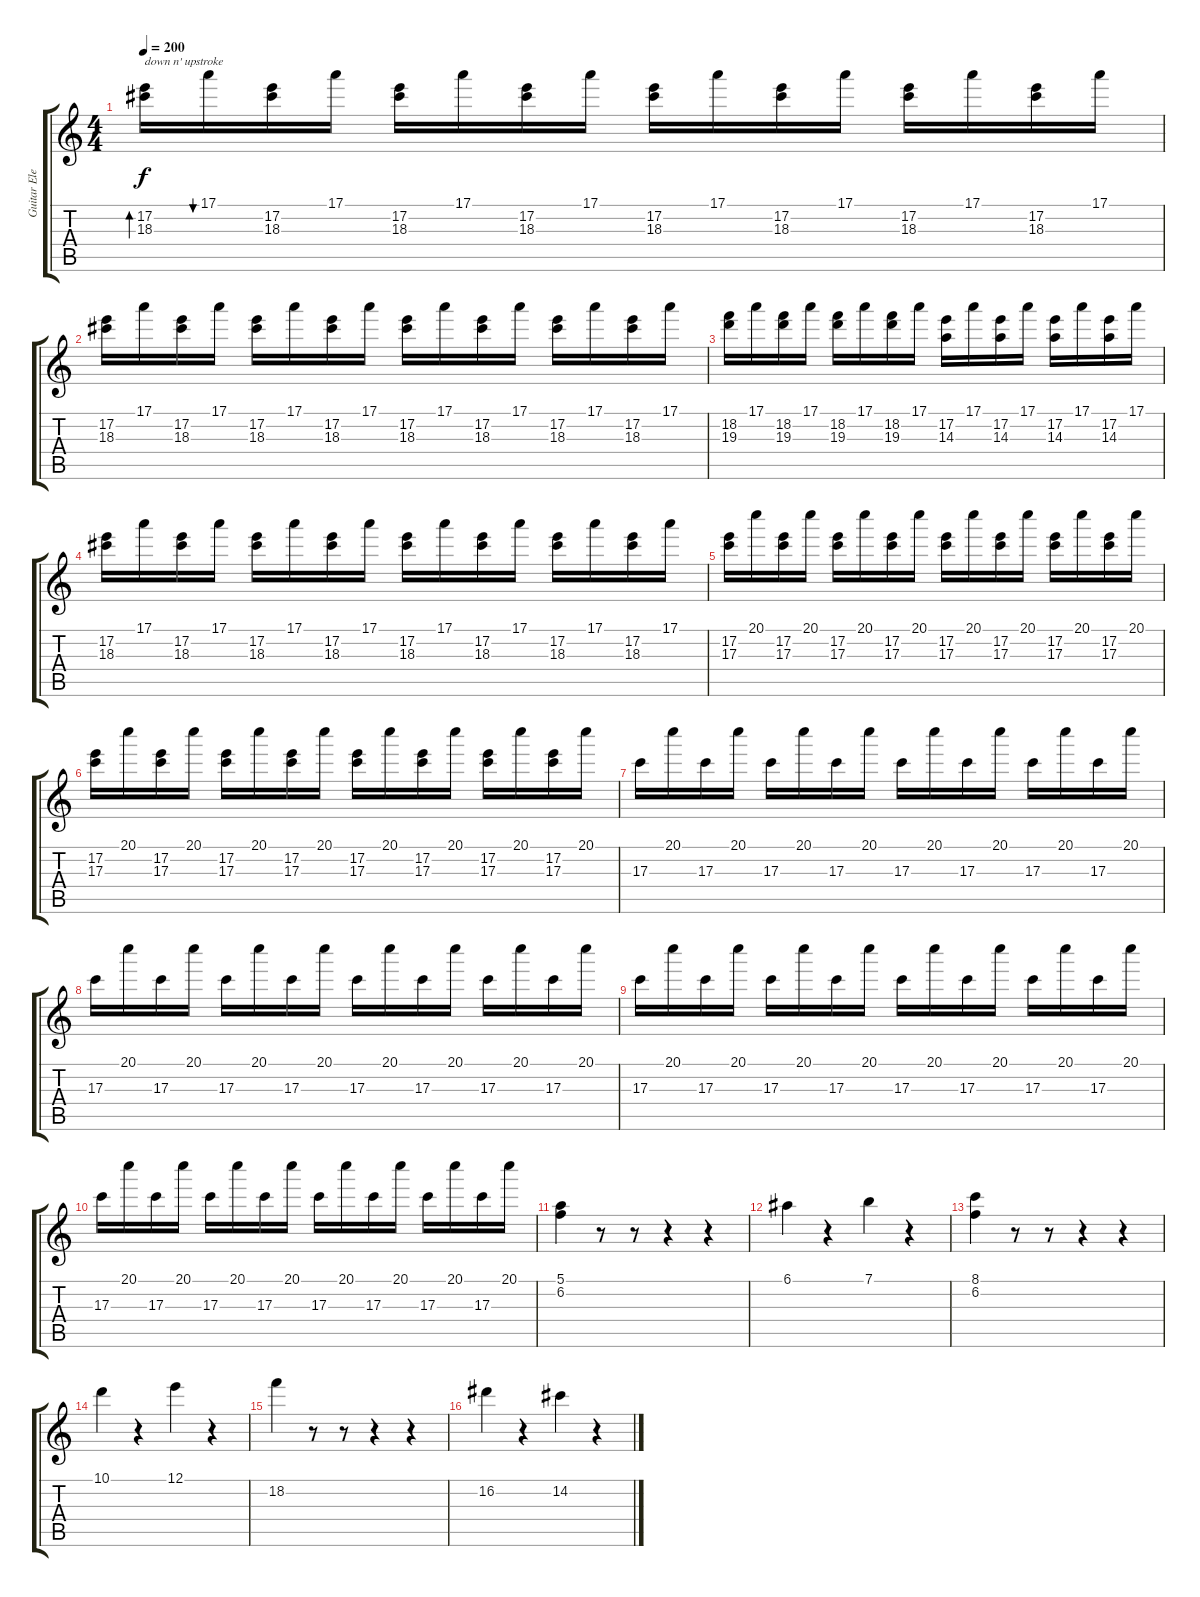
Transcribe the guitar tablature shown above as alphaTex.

\track ("Guitar Electric" "Guitar Ele") {instrument overdrivenguitar}
\staff {score tabs}
\tuning (E4 B3 G3 D3 A2 E2) {hide}
\ts (4 4)
\tempo 200
\clef g2
\ks c
(17.2 18.3).16{bd 60 txt "down n' upstroke" dy f} 17.1.16{bu 60} (17.2 18.3).16 17.1.16 (17.2 18.3).16 17.1.16 (17.2 18.3).16 17.1.16 (17.2 18.3).16 17.1.16 (17.2 18.3).16 17.1.16 (17.2 18.3).16 17.1.16 (17.2 18.3).16 17.1.16 |
(17.2 18.3).16 17.1.16 (17.2 18.3).16 17.1.16 (17.2 18.3).16 17.1.16 (17.2 18.3).16 17.1.16 (17.2 18.3).16 17.1.16 (17.2 18.3).16 17.1.16 (17.2 18.3).16 17.1.16 (17.2 18.3).16 17.1.16 |
(18.2 19.3).16 17.1.16 (18.2 19.3).16 17.1.16 (18.2 19.3).16 17.1.16 (18.2 19.3).16 17.1.16 (17.2 14.3).16 17.1.16 (17.2 14.3).16 17.1.16 (17.2 14.3).16 17.1.16 (17.2 14.3).16 17.1.16 |
(17.2 18.3).16 17.1.16 (17.2 18.3).16 17.1.16 (17.2 18.3).16 17.1.16 (17.2 18.3).16 17.1.16 (17.2 18.3).16 17.1.16 (17.2 18.3).16 17.1.16 (17.2 18.3).16 17.1.16 (17.2 18.3).16 17.1.16 |
(17.2 17.3).16 20.1.16 (17.2 17.3).16 20.1.16 (17.2 17.3).16 20.1.16 (17.2 17.3).16 20.1.16 (17.2 17.3).16 20.1.16 (17.2 17.3).16 20.1.16 (17.2 17.3).16 20.1.16 (17.2 17.3).16 20.1.16 |
(17.2 17.3).16 20.1.16 (17.2 17.3).16 20.1.16 (17.2 17.3).16 20.1.16 (17.2 17.3).16 20.1.16 (17.2 17.3).16 20.1.16 (17.2 17.3).16 20.1.16 (17.2 17.3).16 20.1.16 (17.2 17.3).16 20.1.16 |
17.3.16 20.1.16 17.3.16 20.1.16 17.3.16 20.1.16 17.3.16 20.1.16 17.3.16 20.1.16 17.3.16 20.1.16 17.3.16 20.1.16 17.3.16 20.1.16 |
17.3.16 20.1.16 17.3.16 20.1.16 17.3.16 20.1.16 17.3.16 20.1.16 17.3.16 20.1.16 17.3.16 20.1.16 17.3.16 20.1.16 17.3.16 20.1.16 |
17.3.16 20.1.16 17.3.16 20.1.16 17.3.16 20.1.16 17.3.16 20.1.16 17.3.16 20.1.16 17.3.16 20.1.16 17.3.16 20.1.16 17.3.16 20.1.16 |
17.3.16 20.1.16 17.3.16 20.1.16 17.3.16 20.1.16 17.3.16 20.1.16 17.3.16 20.1.16 17.3.16 20.1.16 17.3.16 20.1.16 17.3.16 20.1.16 |
(5.1 6.2).4 r.8 r.8 r.4 r.4 |
6.1.4 r.4 7.1.4 r.4 |
(8.1 6.2).4 r.8 r.8 r.4 r.4 |
10.1.4 r.4 12.1.4 r.4 |
18.2.4 r.8 r.8 r.4 r.4 |
16.2.4 r.4 14.2.4 r.4
